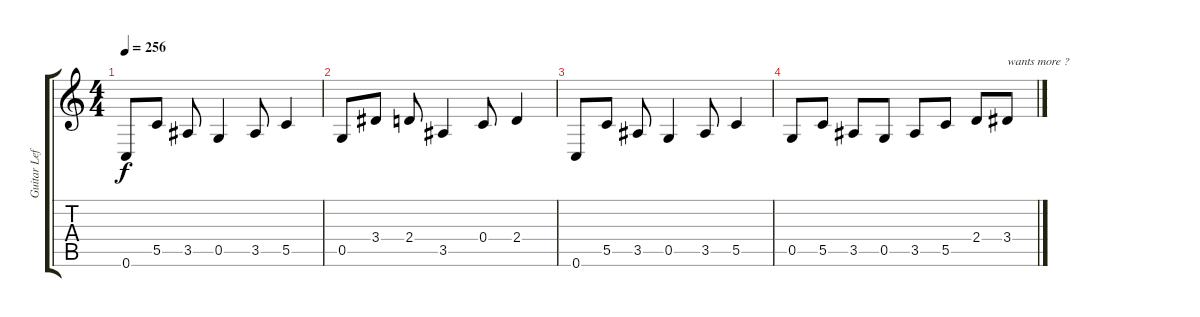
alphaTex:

\track ("Guitar Left" "Guitar Lef") {instrument overdrivenguitar}
\staff {score tabs}
\tuning (D4 A3 F3 C3 G2 C2) {hide}
\ts (4 4)
\tempo 256
\clef g2
\ks c
0.6.8{dy f volume 0} 5.5.8 3.5.8 0.5.4 3.5.8 5.5.4 |
0.5.8 3.4.8 2.4.8 3.5.4 0.4.8 2.4.4 |
0.6.8 5.5.8 3.5.8 0.5.4 3.5.8 5.5.4 |
0.5.8 5.5.8 3.5.8 0.5.8 3.5.8 5.5.8 2.4.8 3.4.8{txt "wants more ?"}
